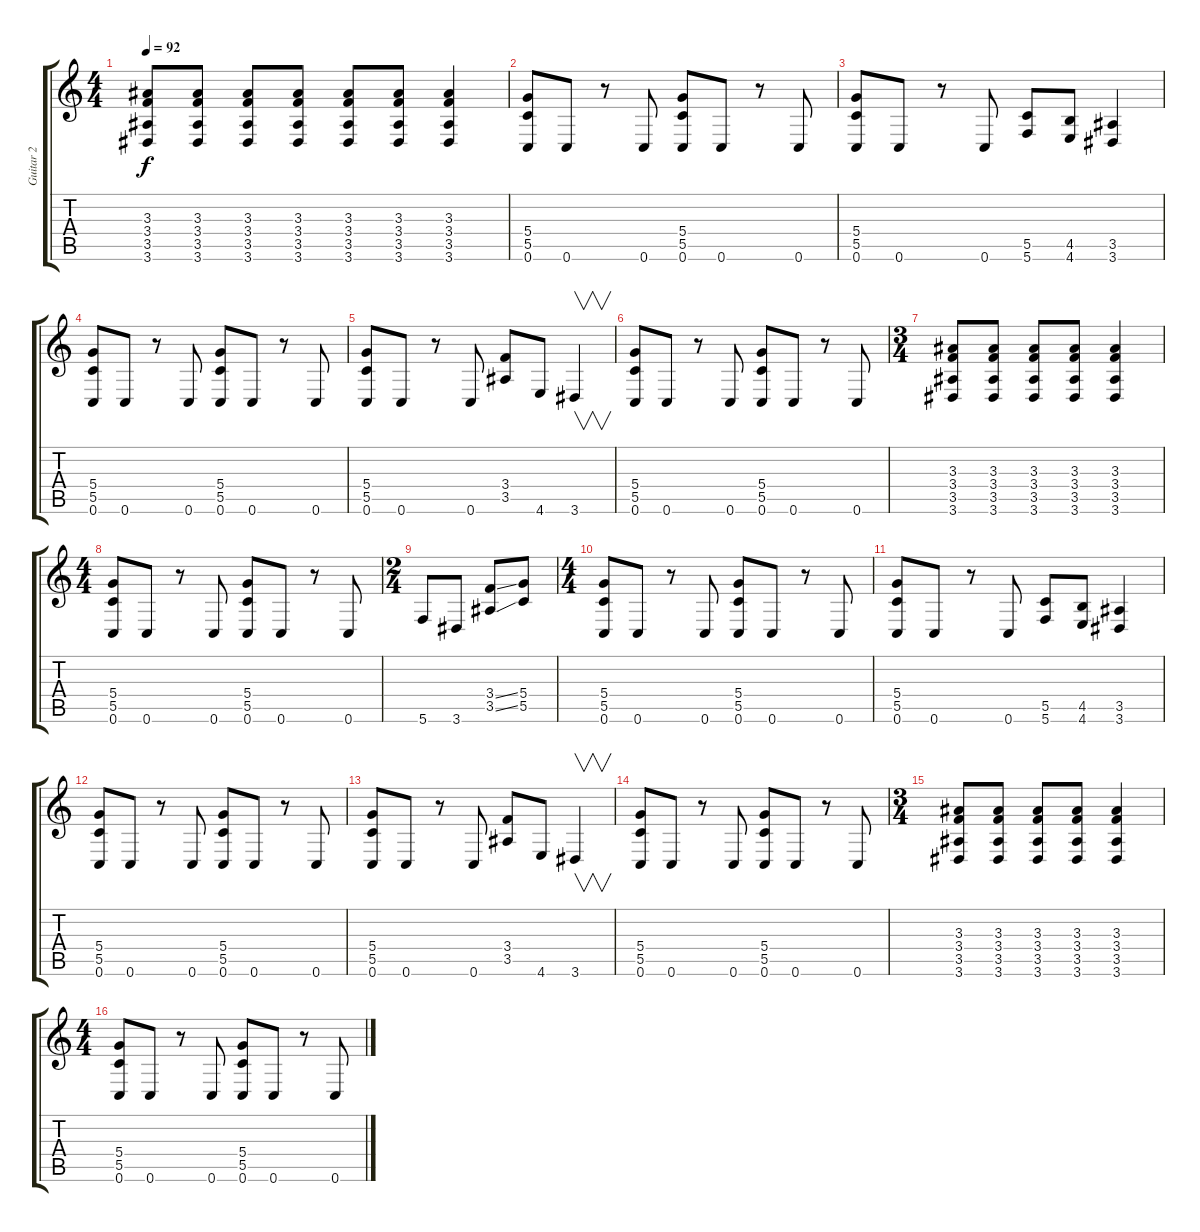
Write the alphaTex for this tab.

\track ("Guitar 2" "Guitar 2") {instrument overdrivenguitar}
\staff {score tabs}
\tuning (E4 B3 G3 D3 G2 C2) {hide}
\ts (4 4)
\tempo 92
\clef g2
\ks c
(3.3 3.4 3.5 3.6).8{dy f instrument overdrivenguitar} (3.3 3.4 3.5 3.6).8 (3.3 3.4 3.5 3.6).8 (3.3 3.4 3.5 3.6).8 (3.3 3.4 3.5 3.6).8 (3.3 3.4 3.5 3.6).8 (3.3 3.4 3.5 3.6).4 |
(5.4 5.5 0.6).8 0.6.8 r.8 0.6.8 (5.4 5.5 0.6).8 0.6.8 r.8 0.6.8 |
(5.4 5.5 0.6).8 0.6.8 r.8 0.6.8 (5.5 5.6).8 (4.5 4.6).8 (3.5 3.6).4 |
(5.4 5.5 0.6).8 0.6.8 r.8 0.6.8 (5.4 5.5 0.6).8 0.6.8 r.8 0.6.8 |
(5.4 5.5 0.6).8 0.6.8 r.8 0.6.8 (3.4 3.5).8 4.6.8 3.6.4{v} |
(5.4 5.5 0.6).8 0.6.8 r.8 0.6.8 (5.4 5.5 0.6).8 0.6.8 r.8 0.6.8 |
\ts (3 4)
(3.3 3.4 3.5 3.6).8 (3.3 3.4 3.5 3.6).8 (3.3 3.4 3.5 3.6).8 (3.3 3.4 3.5 3.6).8 (3.3 3.4 3.5 3.6).4 |
\ts (4 4)
(5.4 5.5 0.6).8 0.6.8 r.8 0.6.8 (5.4 5.5 0.6).8 0.6.8 r.8 0.6.8 |
\ts (2 4)
5.6.8 3.6.8 (3.4{ss} 3.5{ss}).8 (5.4 5.5).8 |
\ts (4 4)
(5.4 5.5 0.6).8 0.6.8 r.8 0.6.8 (5.4 5.5 0.6).8 0.6.8 r.8 0.6.8 |
(5.4 5.5 0.6).8 0.6.8 r.8 0.6.8 (5.5 5.6).8 (4.5 4.6).8 (3.5 3.6).4 |
(5.4 5.5 0.6).8 0.6.8 r.8 0.6.8 (5.4 5.5 0.6).8 0.6.8 r.8 0.6.8 |
(5.4 5.5 0.6).8 0.6.8 r.8 0.6.8 (3.4 3.5).8 4.6.8 3.6.4{v} |
(5.4 5.5 0.6).8 0.6.8 r.8 0.6.8 (5.4 5.5 0.6).8 0.6.8 r.8 0.6.8 |
\ts (3 4)
(3.3 3.4 3.5 3.6).8 (3.3 3.4 3.5 3.6).8 (3.3 3.4 3.5 3.6).8 (3.3 3.4 3.5 3.6).8 (3.3 3.4 3.5 3.6).4 |
\ts (4 4)
(5.4 5.5 0.6).8 0.6.8 r.8 0.6.8 (5.4 5.5 0.6).8 0.6.8 r.8 0.6.8
